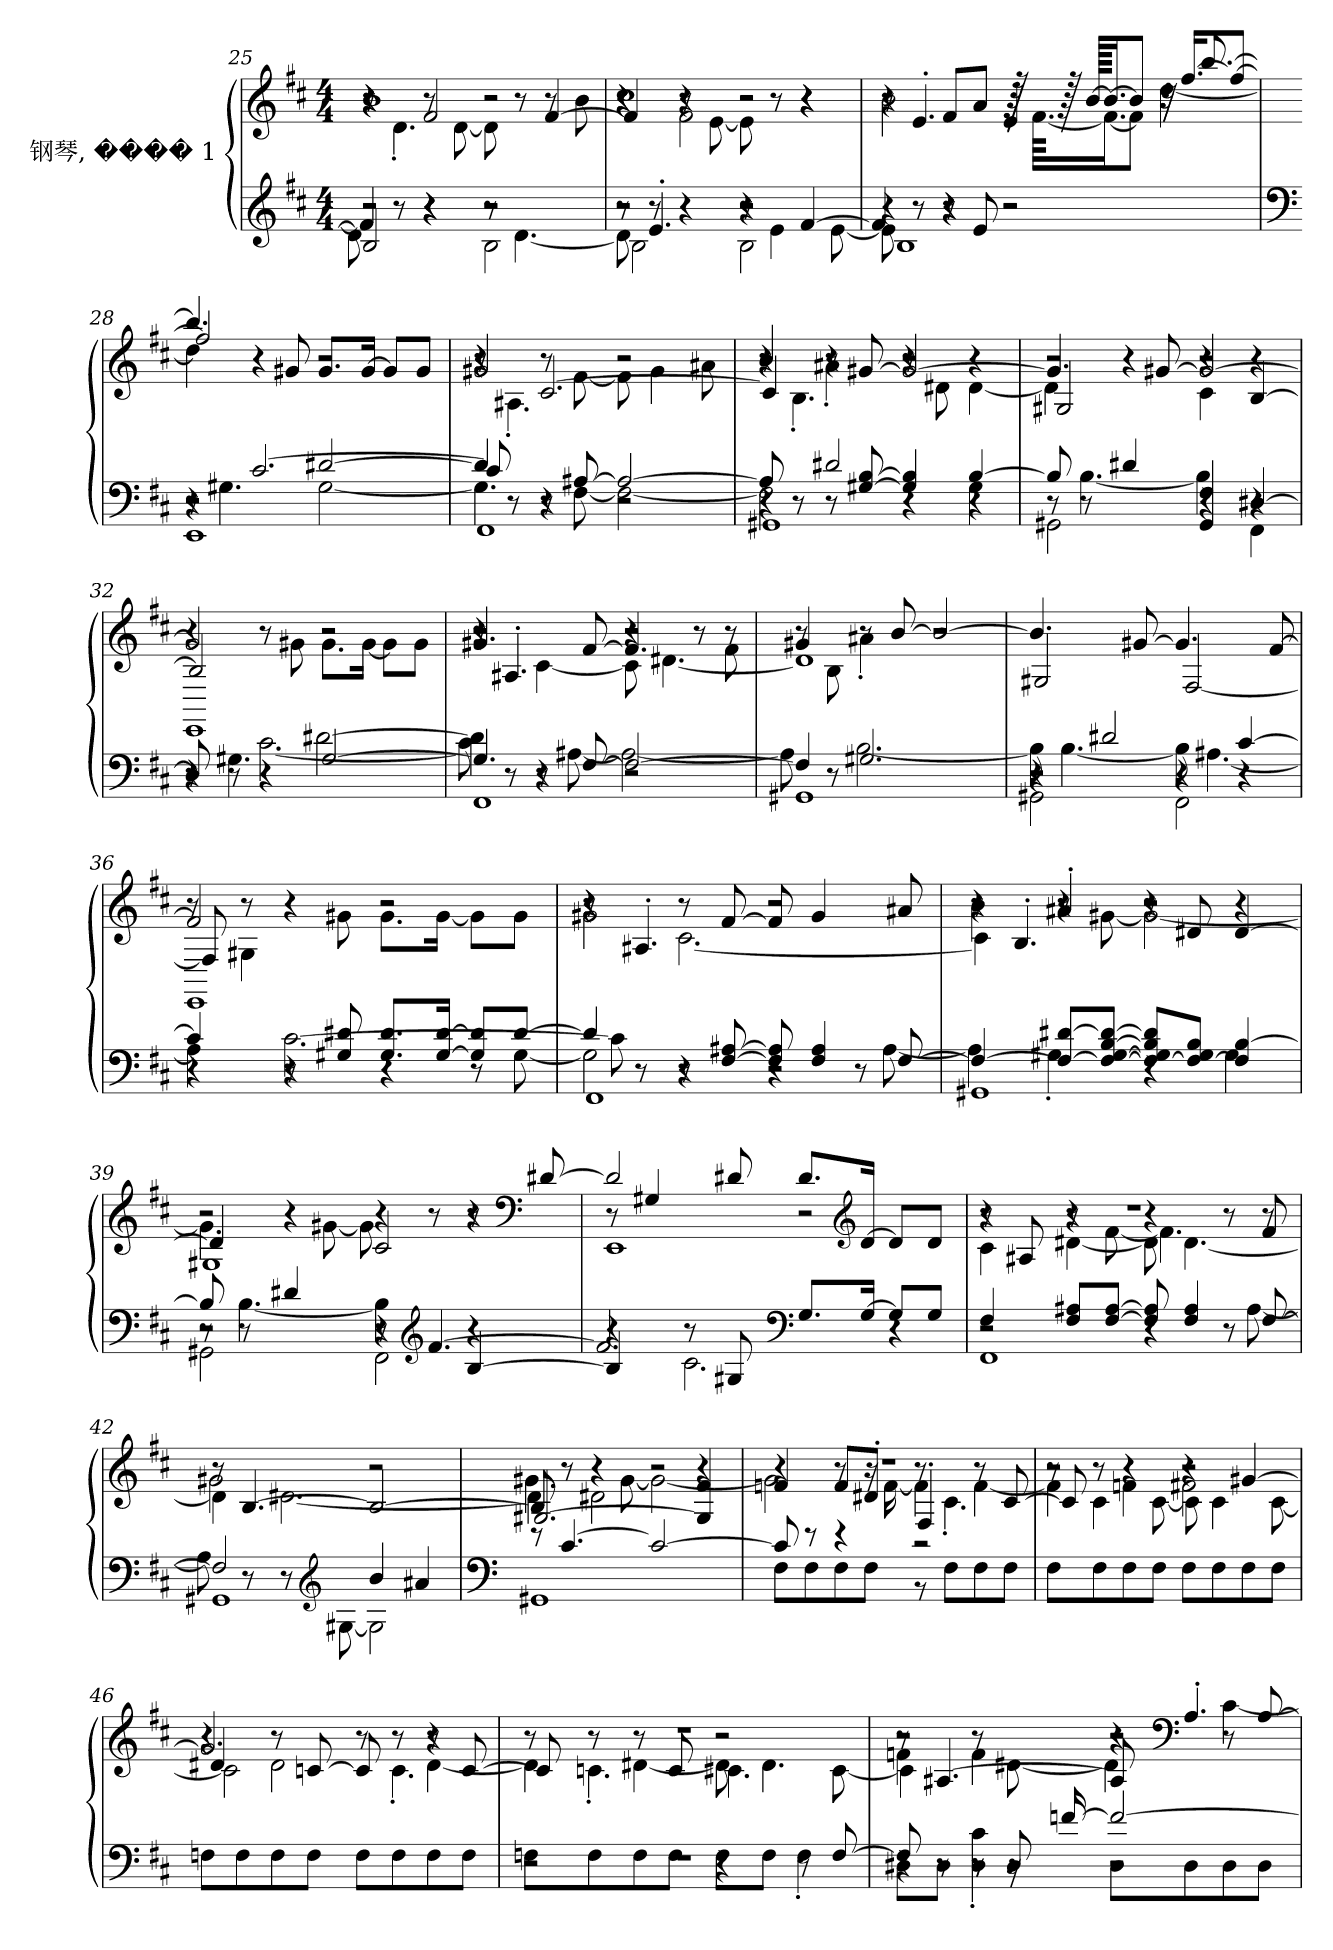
**kern	**kern
*part1	*part1
*staff2	*staff1
*I"钢琴, ���� 1	*
!!LO:LB:g=z
*clefG2	*clefG2
*k[f#c#]	*k[f#c#]
*M4/4	*M4/4
=25	=25
*^	*^
*	*^	*	*^
*	*	*^	*	*	*^
2B/	8d\]	4f#/]	2r	1b	4r	4r	8r
.	8r	.	.	.	.	.	4.d'\
.	4r	4r	.	.	8r	2f#/	.
.	.	.	.	.	[8d\	.	.
2r	8r	2r	2B\	.	8d\]	.	2r
.	[4.d\	.	.	.	8r	.	.
.	.	.	.	.	8r	[4f#/	.
.	.	.	.	.	8b\	.	.
=26	=26	=26	=26	=26	=26	=26	=26
8r	8d\]	2r	2B\	1cc#	4r	4f#/]	4r
4.e'/	8r	.	.	.	.	.	.
.	4r	.	.	.	8r	4r	2f#\
.	.	.	.	.	[8e\	.	.
2r	8r	4r	2B\	.	8e\]	2r	.
.	4e\	.	.	.	8r	.	.
.	.	[4f#/	.	.	4r	.	4r
.	[8e\	.	.	.	.	.	.
*	*	*	*	*	*	*v	*v
!!LO:LB:g=z
=27	=27	=27	=27	=27	=27	=27
4r	8e\]	4f#/]	1B	4r	2b\	8r
.	8r	.	.	.	.	4.e'/
8r	4r	4r	.	8f#/L	.	.
8e/	.	.	.	8a/J	.	.
2r	2r	2r	.	64r	128r	4e/
.	.	.	.	.	[64.f#\KKLL	.
.	.	.	.	128r	.	.
.	.	.	.	[128b/KKKLL	.	.
.	.	.	.	16.b/J_	16.f#\J_	.
.	.	.	.	8b/J]	8f#\J]	.
.	.	.	.	16r	[4dd\	32r
.	.	.	.	.	.	[16.ff#/KL
.	.	.	.	[8.bb/	.	.
.	.	.	.	.	.	8ff#/J_
!!LO:LB:g=z	!!	!!
=28	=28	=28	=28	=28	=28	=28
*clefF4	*	*	*	*	*	*
2r	8r	4r	1EE	4.bb/]	4dd\]	2ff#/]
.	4.G#X\	.	.	.	.	.
.	.	[2.c#/	.	.	4r	.
.	.	.	.	8g#X/	.	.
[2d#X/	[2G#\	.	.	8.g#/L	2r	2r
.	.	.	.	[16g#/Jk	.	.
.	.	.	.	8g#/L]	.	.
.	.	.	.	8g#/J	.	.
=29	=29	=29	=29	=29	=29	=29
*	*	*	*	*	*	*^
4d#/]	4.G#\]	8c#/]	1FF#	2g#X/	4r	4r	8r
.	.	8r	.	.	.	.	4.A#X'\
8r	.	4r	.	.	8r	[2.c#/	.
[8A#X/	[8F#\	.	.	.	[8f#\	.	.
2A#/_	2F#\_	2r	.	2r	8f#\]	.	2r
.	.	.	.	.	4g#\	.	.
.	.	.	.	.	8a#X\	.	.
=30	=30	=30	=30	=30	=30	=30	=30
8A#/]	2F#\]	4r	1GG#X	4b/	4r	4c#/]	8r
8r	.	.	.	.	.	.	4.B'\
8r	.	2d#X/	.	8r	4a#X'\	4r	.
[8G#X/ [8B/	.	.	.	[8g#X/	.	.	.
4G#/] 4B/]	4r	.	.	2g#/_	8r	2r	4r
.	.	.	.	.	8d#X\	.	.
[4B/	4G#\	4r	.	.	4r	.	[4d#\
*	*	*v	*v	*	*	*	*
=31	=31	=31	=31	=31	=31	=31
8B/]	8r	2GG#X\	4.g#/]	2r	2G#X/	4d#\]
8r	[4.B\	.	.	.	.	.
4d#X/	.	.	.	.	.	4r
.	.	.	[8g#X/	.	.	.
4GG#/ 4F#/	4B\]	4r	2g#/_	4c#\	4r	2r
[4D#X/	4r	4FF#\	.	4r	[4B/	.
!!LO:PB:g=z	!!	!!	!!
=32	=32	=32	=32	=32	=32	=32
8D#/]	4r	8r	2g#/]	4r	2B/]	1EE
8r	.	4.G#X\	.	.	.	.
4r	[2.c#\	.	.	8r	.	.
.	.	.	.	8g#X\	.	.
[2G#/	.	[2d#X\	2r	8.g#\L	2r	.
.	.	.	.	[16g#\Jk	.	.
.	.	.	.	8g#\L]	.	.
.	.	.	.	8g#\J	.	.
=33	=33	=33	=33	=33	=33	=33
*	*	*^	*	*	*	*
4.G#/]	8c#\]	1FF#	4d#\]	4.g#X/	2r	8r	4r
.	8r	.	.	.	.	4.A#X'/	.
.	8r	.	4r	.	.	.	[4c#\
[8F#/	[8A#X\	.	.	[8f#/	.	.	.
2F#/_	2A#\_	.	2r	4.f#/]	4r	2r	8c#\]
.	.	.	.	.	.	.	[4.d#X\
.	.	.	.	.	8r	.	.
.	.	.	.	8r	8f#\	.	.
*	*	*v	*v	*	*	*	*
*	*	*	*	*	*v	*v
=34	=34	=34	=34	=34	=34
4F#/]	8A#\]	1GG#X	4g#X/	8r	1d#]
.	8r	.	.	8B\	.
2.G#X/	[2.B\	.	8r	4a#X'\	.
.	.	.	[8b/	.	.
.	.	.	2b/_	2r	.
*	*	*	*	*v	*v
!!LO:LB:g=z
=35	=35	=35	=35	=35
*	*	*^	*	*
2r	8B\]	4r	2GG#X\	4.b/]	2G#X/
.	[4.B\	.	.	.	.
.	.	2d#X/	.	.	.
.	.	.	.	[8g#X/	.
4r	8B\]	.	2FF#\	4.g#/]	[2F#/
.	[4.A#X\	.	.	.	.
[4c#/	.	4r	.	.	.
.	.	.	.	[8f#/	.
*	*	*v	*v	*	*
=36	=36	=36	=36	=36
*	*	*	*^	*^
4c#/]	4A#\]	4r	2f#/]	8r	8F#/]	1EE
.	.	.	.	4G#X\	8r	.
8r	4r	[2.c#\	.	.	4r	.
8G#X/ 8d#X/	.	.	.	8g#X\	.	.
8.G#/ 8.d#/L	4r	.	2r	8.g#\L	2r	.
[16G#/ [16d#/Jk	.	.	.	[16g#\Jk	.	.
8G#/] 8d#/]L	8r	.	.	8g#\L]	.	.
[8d#/J	[8G#\	.	.	8g#\J	.	.
=37	=37	=37	=37	=37	=37	=37
*	*	*^	*	*	*	*
4d#/]	2G#\]	1FF#	8c#\]	4r	2g#X\	8r	4r
.	.	.	8r	.	.	4.A#X'/	.
8r	.	.	4r	8r	.	.	[2.c#\
[8F#/ [8A#X/	.	.	.	[8f#/	.	.	.
8F#/] 8A#/]	4r	.	2r	8f#/]	2r	2r	.
4F#/ 4A#/	.	.	.	4g#/	.	.	.
.	8r	.	.	.	.	.	.
[8F#/	[8A#\	.	.	8a#X/	.	.	.
*	*	*v	*v	*	*	*	*
!!LO:LB:g=z	!!	!!	!!
=38	=38	=38	=38	=38	=38	=38
4F#/_	4A#\]	1GG#X	4r	4b\	8r	4c#\]
.	.	.	.	.	4.B'/	.
8F#/_ [8d#X/L	4G#X'\	.	4a#X'/	8r	.	4r
8F#/_ [8G#/ [8B/ 8d#/_J	.	.	.	[8g#X\	.	.
8F#/_ 8G#/] 8B/] 8d#/]L	4r	.	8r	2g#\_	4r	2r
8F#/_ 8G#/ 8B/J	.	.	8d#X/	.	.	.
4F#/] [4B/	4G#\	.	4r	.	[4d#/	.
=39	=39	=39	=39	=39	=39	=39
*	*	*^	*	*	*	*
8B/]	8r	2r	2GG#X\	2r	4.g#\]	4d#/]	1G#X
8r	[4.B\	.	.	.	.	.	.
4d#X/	.	.	.	.	.	4r	.
.	.	.	.	.	[8g#X\	.	.
4r	4B\]	8r	2FF#\	2c#/	8g#\]	4r	.
*clefG2	*	*	*	*	*	*	*
.	.	[4.f#/	.	.	8r	.	.
[4B/	4r	.	.	.	4r	8r	.
*	*	*	*	*clefF4	*	*	*
.	.	.	.	.	.	[8d#X/	.
*	*	*v	*v	*	*	*	*
*	*	*	*	*	*v	*v
=40	=40	=40	=40	=40	=40
4B/]	2.f#/]	4r	8r	1EE	2d#/]
.	.	.	4G#X/	.	.
8r	.	2.c#\	.	.	.
8G#X/	.	.	8d#X/	.	.
*clefF4	*	*	*	*	*
8.G#/L	.	.	8.d#/L	.	2r
*	*	*	*clefG2	*	*
[16G#/Jk	.	.	[16d#/Jk	.	.
8G#/L]	4r	.	8d#/L]	.	.
8G#/J	.	.	8d#/J	.	.
!!LO:LB:g=z
=41	=41	=41	=41	=41	=41
*	*	*	*	*	*^
4F#/	2r	1FF#	1r	4c#\	8r	4r
.	.	.	.	.	8A#X/	.
8F#/ 8A#X/L	.	.	.	[4d#X\	4r	8r
[8F#/ [8A#/J	.	.	.	.	.	[8f#\
8F#/] 8A#/]	4r	.	.	8d#\]	4r	4.f#\]
4F#/ 4A#/	.	.	.	[4.d#\	.	.
.	8r	.	.	.	8r	.
[8F#/	[8A#\	.	.	.	8f#/	8r
*	*	*	*	*	*v	*v
=42	=42	=42	=42	=42	=42
2F#/]	8A#\]	1GG#X	8r	4d#\]	2g#X\
.	8r	.	[4.B/	.	.
.	8r	.	.	[2.d#X\	.
*clefG2	*	*	*	*	*
.	[8G#X\	.	.	.	.
4b/	2G#\]	.	2B/_	.	2r
4a#X/	.	.	.	.	.
*v	*v	*v	*	*	*
*	*v	*v	*v
=43	=43
*clefF4	*
*^	*^
*	*	*	*^
*	*	*	*	*^
8r	1GG#X	8B/]	4d#\]	[2.G#X/	4.g#X\
[4.c#/	.	8r	.	.	.
.	.	4r	2d#X\	.	.
.	.	.	.	.	[8g#\
2c#/_	.	2r	.	.	2g#\_
.	.	.	4r	4G#/] 4f#/	.
!!LO:LB:g=z	!!	!!	!!
=44	=44	=44	=44	=44	=44
8c#/]	8F#\L	1r	4r	4fn/	2g#\]
8r	8F#\	.	.	.	.
4r	8F#\	.	8r	8f/L	.
.	8F#\J	.	16r	8d#X'/J	.
.	.	.	[16f\	.	.
2r	8r	.	4f\]	4F#'/	8r
.	8F#\L	.	.	.	4.c#'\
.	8F#\	.	[4f\	8r	.
.	8F#\J	.	.	[8c#/	.
*v	*v	*	*	*	*
=45	=45	=45	=45	=45
8F#\L	2r	4f\]	8c#/]	8r
8F#\	.	.	8r	4c#\
8F#\	.	4fn\	4r	.
8F#\J	.	.	.	[8c#\
8F#\L	4r	2f#X\	2r	8c#\]
8F#\	.	.	.	4c#\
8F#\	[4g#X/	.	.	.
8F#\J	.	.	.	[8c#\
=46	=46	=46	=46	=46
8Fn\L	2.g#/]	4r	4d#X/	2c#\]
8F\	.	.	.	.
8F\	.	2d#\	8r	.
8F\J	.	.	[8cn/	.
8F\L	.	.	8c/]	8r
8F\	.	.	8r	4.c'\
8F\	4r	[4d#\	8r	.
8F\J	.	.	[8c/	.
!!LO:PB:g=z	!!	!!	!!
=47	=47	=47	=47	=47
*^	*	*	*	*
*	*^	*	*	*	*
1r	8Fn\L	2r	1r	4d#\]	8c/]	8r
.	8F\	.	.	.	8r	4.cn'\
.	8F\	.	.	[4d#X\	8r	.
.	8F\J	.	.	.	8c/	.
.	8F\L	4r	.	8d#\]	2r	4.c#X\
.	8F\J	.	.	4.d#\	.	.
.	4F'\	8r	.	.	.	.
.	.	[8F/	.	.	.	[8c#\
=48	=48	=48	=48	=48	=48	=48
4r	8D#X\L	8F/]	8r	4fn\	2r	4c#\]
.	8D#\J	8r	[4.A#X/	.	.	.
8r	4D#\' 4c#\'	8r	.	4f\	.	8r
16r	.	8D#/	.	.	.	[8d#X\
[16fn/	.	.	.	.	.	.
2f/_	8D#\L	2r	8A#/]	2r	4r	4d#\]
*	*	*	*clefF4	*	*	*
.	8D#\	.	4.A#'/	.	.	.
.	8D#\	.	.	.	8r	[4c#\
.	8D#\J	.	.	.	[8A#/	.
*v	*v	*v	*	*	*	*
*	*v	*v	*v	*v
=	=
*-	*-
